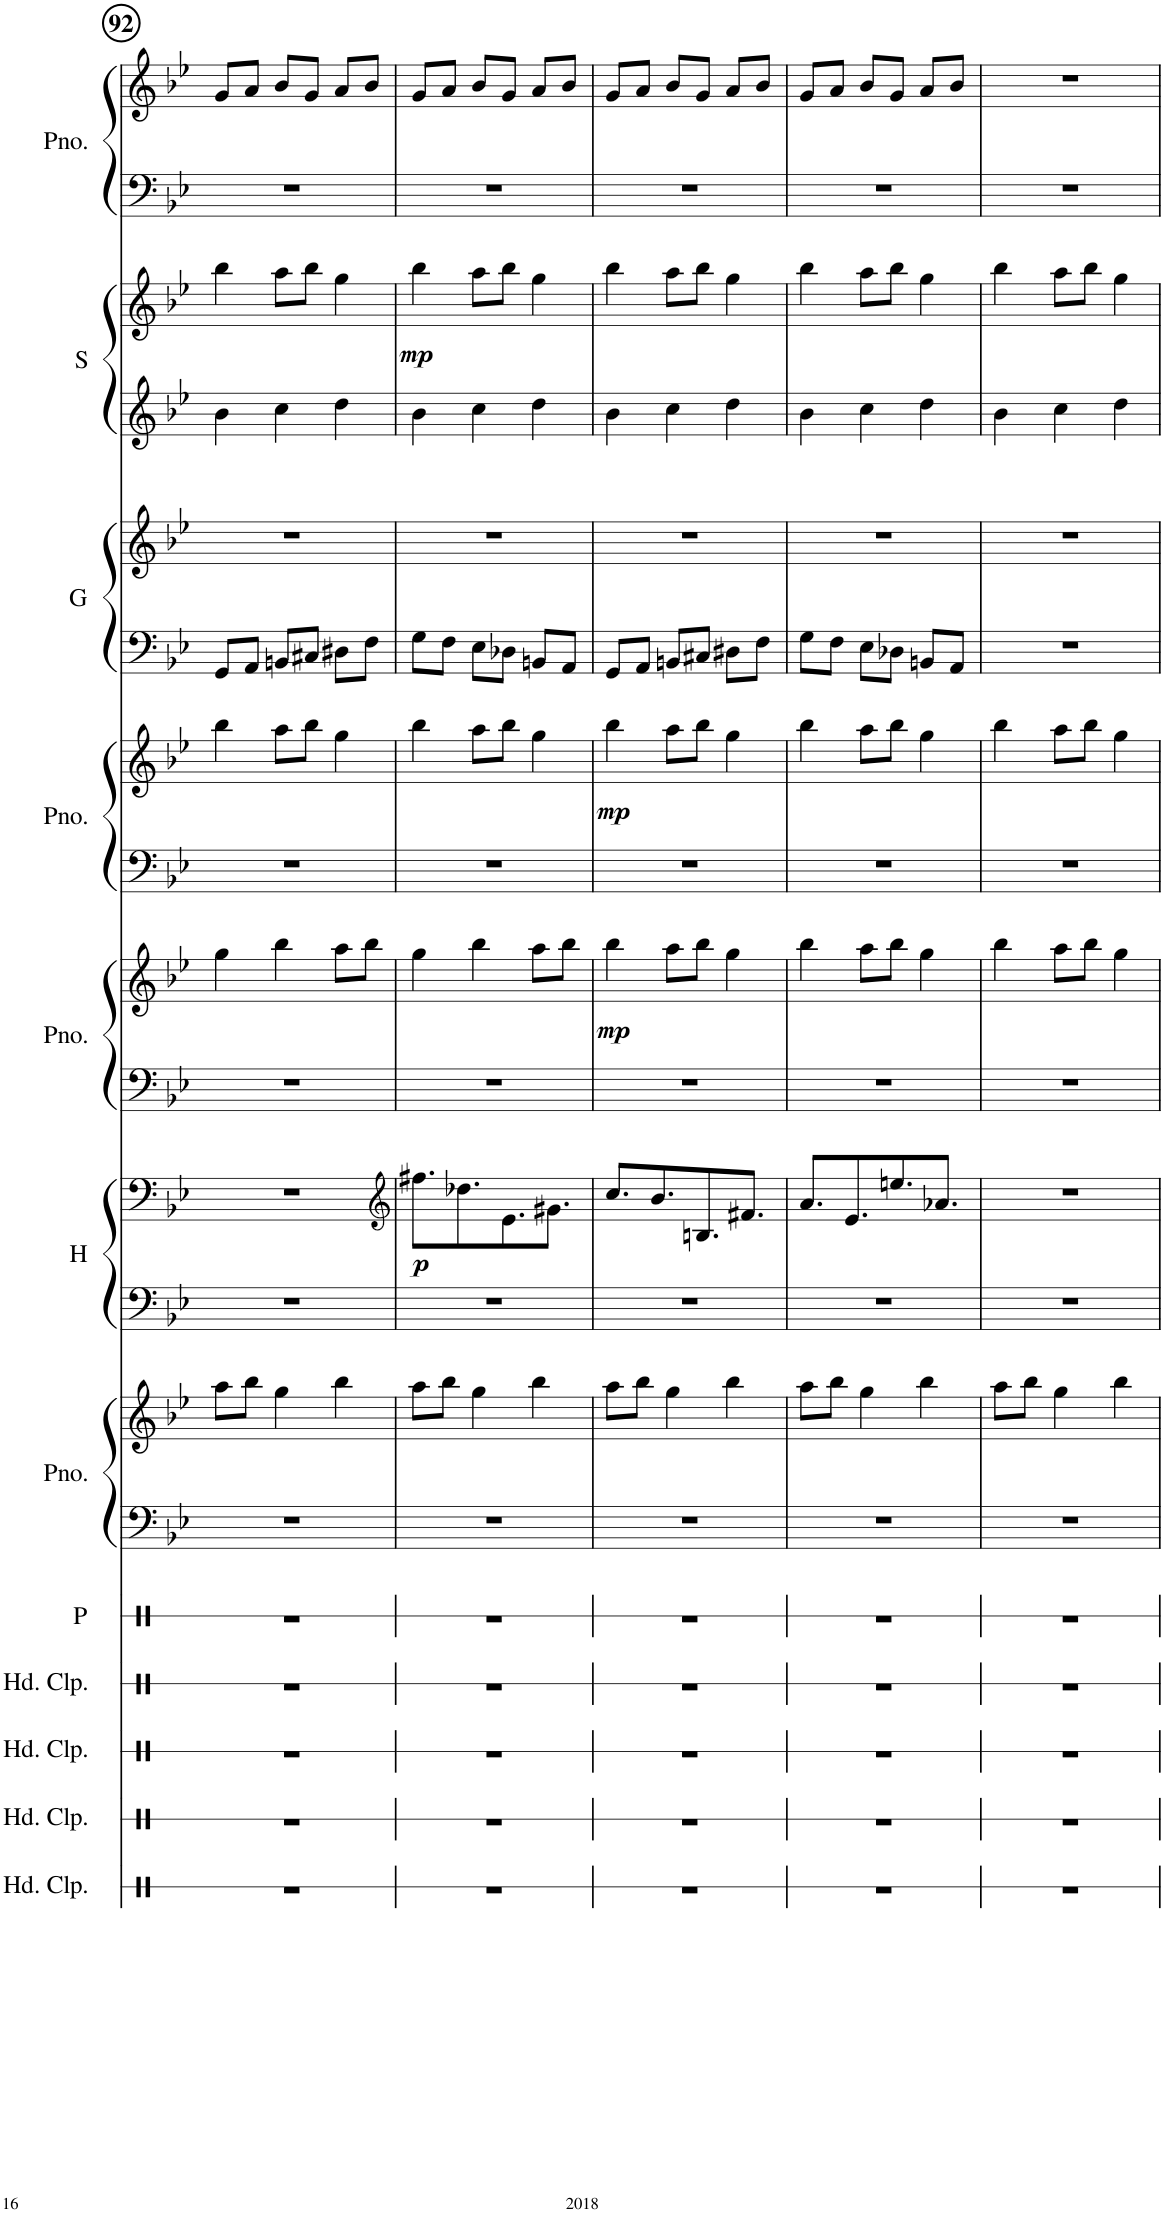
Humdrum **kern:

**kern	**kern	**kern	**kern	**kern	**kern	**kern	**kern	**kern	**dynam	**kern	**kern	**dynam	**kern	**kern	**dynam	**kern	**kern	**kern	**kern	**dynam	**kern	**kern
*part12	*part11	*part10	*part9	*part8	*part7	*part7	*part6	*part6	*part6	*part5	*part5	*part5	*part4	*part4	*part4	*part3	*part3	*part2	*part2	*part2	*part1	*part1
*staff19	*staff18	*staff17	*staff16	*staff15	*staff14	*staff13	*staff12	*staff11	*staff11/12	*staff10	*staff9	*staff9/10	*staff8	*staff7	*staff7/8	*staff6	*staff5	*staff4	*staff3	*staff3/4	*staff2	*staff1
*I"Hand Clap	*I"Hand Clap	*I"Hand Clap	*I"Hand Clap	*I"Panda	*I"Piano	*	*I"Makeup Cake	*	*	*I"Piano	*	*	*I"Piano	*	*	*I"Dumb One	*	*I"SANTA!	*	*	*I"Piano	*
*I'Hd. Clp.	*I'Hd. Clp.	*I'Hd. Clp.	*I'Hd. Clp.	*I'P	*I'Pno.	*	*	*	*	*I'Pno.	*	*	*I'Pno.	*	*	*	*	*I'S	*	*	*I'Pno.	*
!!LO:PB:g=z
*clefX	*clefX	*clefX	*clefX	*clefX	*clefF4	*clefG2	*clefF4	*clefF4	*	*clefF4	*clefG2	*	*clefF4	*clefG2	*	*clefF4	*clefG2	*clefG2	*clefG2	*	*clefF4	*clefG2
*k[]	*k[]	*k[]	*k[]	*k[]	*k[b-e-]	*k[b-e-]	*k[b-e-]	*k[b-e-]	*	*k[b-e-]	*k[b-e-]	*	*k[b-e-]	*k[b-e-]	*	*k[b-e-]	*k[b-e-]	*k[b-e-]	*k[b-e-]	*	*k[b-e-]	*k[b-e-]
*M3/4	*M3/4	*M3/4	*M3/4	*M3/4	*M3/4	*M3/4	*M3/4	*M3/4	*	*M3/4	*M3/4	*	*M3/4	*M3/4	*	*M3/4	*M3/4	*M3/4	*M3/4	*	*M3/4	*M3/4
=92	=92	=92	=92	=92	=92	=92	=92	=92	=92	=92	=92	=92	=92	=92	=92	=92	=92	=92	=92	=92	=92	=92
2.r	2.r	2.r	2.r	2.r	2.r	8aa\L	2.r	2.r	.	2.r	4gg\	.	2.r	4bb-\	.	8GG/L	2.r	4b-\	4bb-\	.	2.r	8g/L
.	.	.	.	.	.	8bb-\J	.	.	.	.	.	.	.	.	.	8AA/J	.	.	.	.	.	8a/J
.	.	.	.	.	.	4gg\	.	.	.	.	4bb-\	.	.	8aa\L	.	8BBn/L	.	4cc\	8aa\L	.	.	8b-/L
.	.	.	.	.	.	.	.	.	.	.	.	.	.	8bb-\J	.	8C#X/J	.	.	8bb-\J	.	.	8g/J
.	.	.	.	.	.	4bb-\	.	.	.	.	8aa\L	.	.	4gg\	.	8D#X\L	.	4dd\	4gg\	.	.	8a/L
.	.	.	.	.	.	.	.	.	.	.	8bb-\J	.	.	.	.	8F\J	.	.	.	.	.	8b-/J
=93	=93	=93	=93	=93	=93	=93	=93	=93	=93	=93	=93	=93	=93	=93	=93	=93	=93	=93	=93	=93	=93	=93
*	*	*	*	*	*	*	*	*clefG2	*	*	*	*	*	*	*	*	*	*	*	*	*	*
!	!	!	!	!	!	!	!	!	!LO:DY:b	!	!	!	!	!	!	!	!	!	!	!LO:DY:b	!	!
2.r	2.r	2.r	2.r	2.r	2.r	8aa\L	2.r	8.ff#X\L	p	2.r	4gg\	.	2.r	4bb-\	.	8G\L	2.r	4b-\	4bb-\	mp	2.r	8g/L
.	.	.	.	.	.	8bb-\J	.	.	.	.	.	.	.	.	.	8F\J	.	.	.	.	.	8a/J
.	.	.	.	.	.	.	.	8.dd-X\	.	.	.	.	.	.	.	.	.	.	.	.	.	.
.	.	.	.	.	.	4gg\	.	.	.	.	4bb-\	.	.	8aa\L	.	8E-\L	.	4cc\	8aa\L	.	.	8b-/L
.	.	.	.	.	.	.	.	8.e-\	.	.	.	.	.	8bb-\J	.	8D-X\J	.	.	8bb-\J	.	.	8g/J
.	.	.	.	.	.	4bb-\	.	.	.	.	8aa\L	.	.	4gg\	.	8BBn/L	.	4dd\	4gg\	.	.	8a/L
.	.	.	.	.	.	.	.	8.g#X\J	.	.	.	.	.	.	.	.	.	.	.	.	.	.
.	.	.	.	.	.	.	.	.	.	.	8bb-\J	.	.	.	.	8AA/J	.	.	.	.	.	8b-/J
=94	=94	=94	=94	=94	=94	=94	=94	=94	=94	=94	=94	=94	=94	=94	=94	=94	=94	=94	=94	=94	=94	=94
!	!	!	!	!	!	!	!	!	!	!	!	!LO:DY:b	!	!	!LO:DY:b	!	!	!	!	!	!	!
2.r	2.r	2.r	2.r	2.r	2.r	8aa\L	2.r	8.cc/L	.	2.r	4bb-\	mp	2.r	4bb-\	mp	8GG/L	2.r	4b-\	4bb-\	.	2.r	8g/L
.	.	.	.	.	.	8bb-\J	.	.	.	.	.	.	.	.	.	8AA/J	.	.	.	.	.	8a/J
.	.	.	.	.	.	.	.	8.b-/	.	.	.	.	.	.	.	.	.	.	.	.	.	.
.	.	.	.	.	.	4gg\	.	.	.	.	8aa\L	.	.	8aa\L	.	8BBn/L	.	4cc\	8aa\L	.	.	8b-/L
.	.	.	.	.	.	.	.	8.Bn/	.	.	8bb-\J	.	.	8bb-\J	.	8C#X/J	.	.	8bb-\J	.	.	8g/J
.	.	.	.	.	.	4bb-\	.	.	.	.	4gg\	.	.	4gg\	.	8D#X\L	.	4dd\	4gg\	.	.	8a/L
.	.	.	.	.	.	.	.	8.f#X/J	.	.	.	.	.	.	.	.	.	.	.	.	.	.
.	.	.	.	.	.	.	.	.	.	.	.	.	.	.	.	8F\J	.	.	.	.	.	8b-/J
=95	=95	=95	=95	=95	=95	=95	=95	=95	=95	=95	=95	=95	=95	=95	=95	=95	=95	=95	=95	=95	=95	=95
2.r	2.r	2.r	2.r	2.r	2.r	8aa\L	2.r	8.a/L	.	2.r	4bb-\	.	2.r	4bb-\	.	8G\L	2.r	4b-\	4bb-\	.	2.r	8g/L
.	.	.	.	.	.	8bb-\J	.	.	.	.	.	.	.	.	.	8F\J	.	.	.	.	.	8a/J
.	.	.	.	.	.	.	.	8.e-/	.	.	.	.	.	.	.	.	.	.	.	.	.	.
.	.	.	.	.	.	4gg\	.	.	.	.	8aa\L	.	.	8aa\L	.	8E-\L	.	4cc\	8aa\L	.	.	8b-/L
.	.	.	.	.	.	.	.	8.een/	.	.	8bb-\J	.	.	8bb-\J	.	8D-X\J	.	.	8bb-\J	.	.	8g/J
.	.	.	.	.	.	4bb-\	.	.	.	.	4gg\	.	.	4gg\	.	8BBn/L	.	4dd\	4gg\	.	.	8a/L
.	.	.	.	.	.	.	.	8.a-X/J	.	.	.	.	.	.	.	.	.	.	.	.	.	.
.	.	.	.	.	.	.	.	.	.	.	.	.	.	.	.	8AA/J	.	.	.	.	.	8b-/J
=96	=96	=96	=96	=96	=96	=96	=96	=96	=96	=96	=96	=96	=96	=96	=96	=96	=96	=96	=96	=96	=96	=96
2.r	2.r	2.r	2.r	2.r	2.r	8aa\L	2.r	2.r	.	2.r	4bb-\	.	2.r	4bb-\	.	2.r	2.r	4b-\	4bb-\	.	2.r	2.r
.	.	.	.	.	.	8bb-\J	.	.	.	.	.	.	.	.	.	.	.	.	.	.	.	.
.	.	.	.	.	.	4gg\	.	.	.	.	8aa\L	.	.	8aa\L	.	.	.	4cc\	8aa\L	.	.	.
.	.	.	.	.	.	.	.	.	.	.	8bb-\J	.	.	8bb-\J	.	.	.	.	8bb-\J	.	.	.
.	.	.	.	.	.	4bb-\	.	.	.	.	4gg\	.	.	4gg\	.	.	.	4dd\	4gg\	.	.	.
=	=	=	=	=	=	=	=	=	=	=	=	=	=	=	=	=	=	=	=	=	=	=
*-	*-	*-	*-	*-	*-	*-	*-	*-	*-	*-	*-	*-	*-	*-	*-	*-	*-	*-	*-	*-	*-	*-
